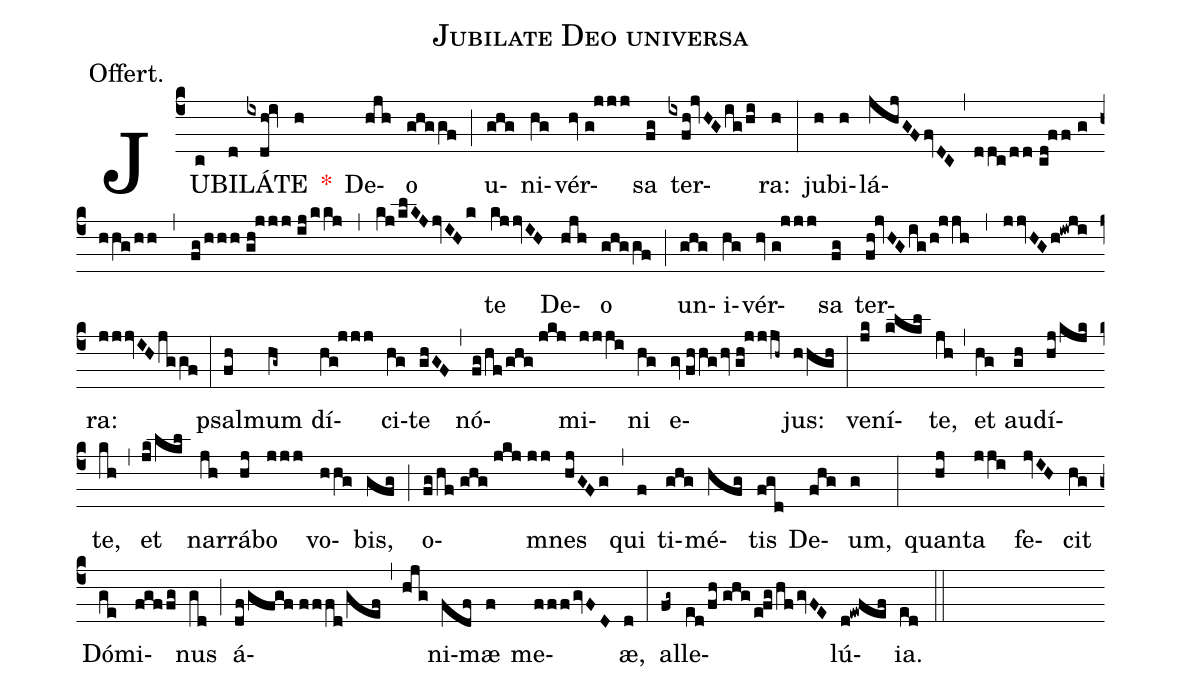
name:Jubilate Deo universa;
annotation:Offert.;
mode:I.;
office-part:Offertory;
%%
(c4) JU(c)BI(d)LÁ(ixdh!iv)TE(h) <v>\red{*}</v>() De(hjh)o(ghggf) (;) u(ghg)ni(hg)vér(hv//g!jjj)sa(fg) ter(ixfh!jvHGig/hi)ra:(h) (:) ju(h)bi(h)lá(jhjGFfvDC,ddc/dd//cd!ff//g/hhg/hh,fg/hhh//gh!jjj//ij/kkj,kj/klKJjvIHk)te(kjjvIH) De(hjh)o(ghggf) (;) un(ghg)i(hg)vér(hv//g!jjj)sa(fg) ter(fh!jvHGig/h!jjh,jjvHGh!iwji)ra:(jjjvIHjggf) (:) psal(fh)mum(hg~) dí(hg!jjj)ci(hg)te(ghGF) (,) nó(fg/hf/ghg//jkj)mi(jjji)ni(hg) e(gv//fhhg/hv//gh!jjjh~)jus:(hhgh) (:) ve(jk)ní(klkl)te,(jh) (,) et(hg) au(gh)dí(hj/kjk)te,(kh) (,) et(jk/lkl) nar(jh)rá(hj)bo(jjj) vo(hhg)bis,(gfg) (;) o(fg/hf//ghg//jkj//jj)mnes(hjGFg) (,) qui(f) ti(ghg)mé(hfg)tis(fgd) De(fhg)um,(g) (:) quan(hj)ta(jji) fe(jvIH)cit(hg) Dó(ge)mi(fgffg)nus(gd) (;) á(df/gfgf//fffd/gef,hjg)ni(fdf)mæ(f) me(fffgvFD)æ,(d) (:) al(fg~)le(ed/fh//ghg/e!fg/hfgvFE)lú(d!ewfef)ia.(ed) (::)
